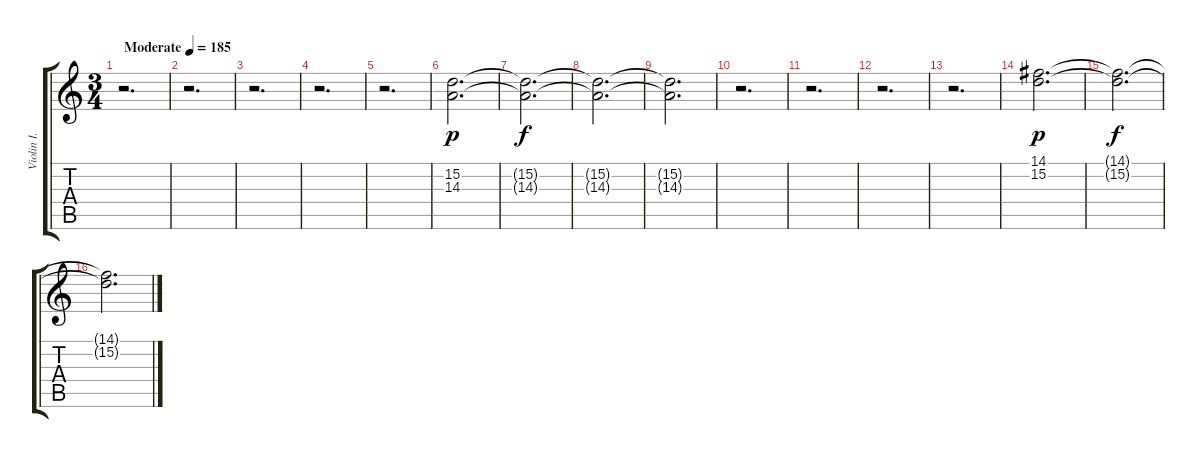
\track ("Violin I." "Violin I.") {instrument stringensemble2}
\staff {score tabs}
\tuning (E4 B3 G3 D3 A2 E2) {hide}
\ts (3 4)
\tempo (185 "Moderate")
\clef g2
\ks c
r.2{d dy p instrument stringensemble2} |
r.2{d} |
r.2{d} |
r.2{d} |
r.2{d} |
(15.2 14.3).2{d volume 15 balance 0} |
(15.2{t} 14.3{t}).2{d dy f} |
(15.2{t} 14.3{t}).2{d} |
(15.2{t} 14.3{t}).2{d} |
r.2{d} |
r.2{d} |
r.2{d} |
r.2{d} |
(14.1 15.2).2{d dy p} |
(14.1{t} 15.2{t}).2{d dy f} |
(14.1{t} 15.2{t}).2{d}
